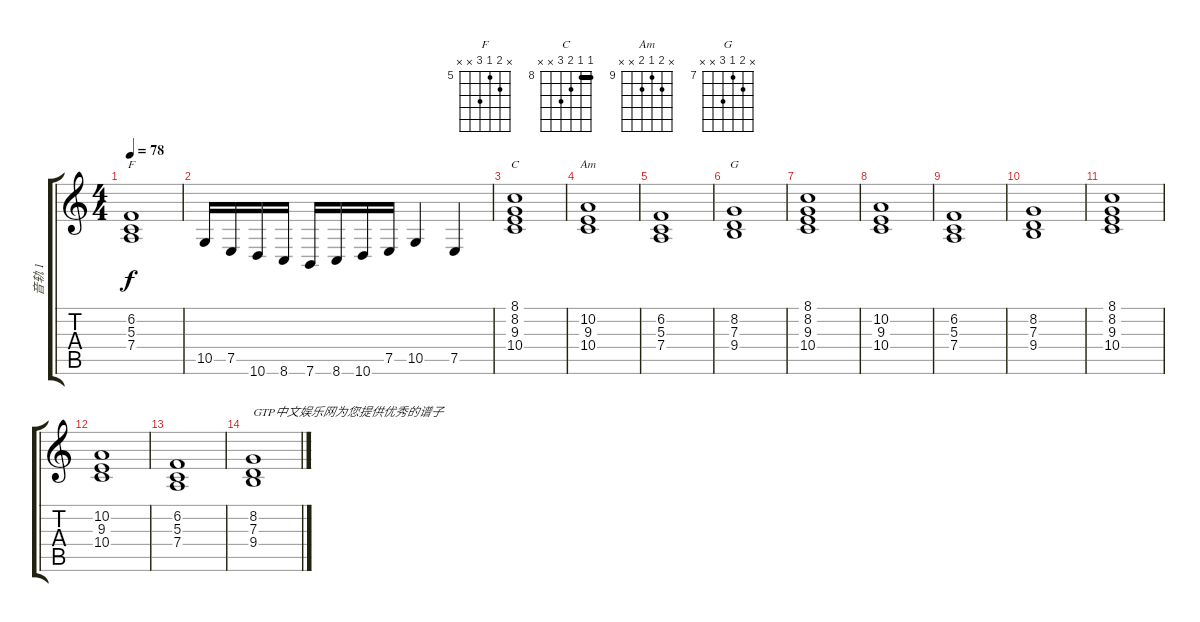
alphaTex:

\track ("音轨 1" "音轨 1") {instrument stringensemble1}
\staff {score tabs}
\tuning (E4 B3 G3 D3 A2 E2) {hide}
\chord ("F" x 6 5 7 x x) {firstfret 5}
\chord ("C" 8 8 9 10 x x) {firstfret 8 barre 8}
\chord ("Am" x 10 9 10 x x) {firstfret 9}
\chord ("G" x 8 7 9 x x) {firstfret 7}
\ts (4 4)
\tempo 78
\clef g2
\ks c
(6.2 5.3 7.4).1{ch "F" dy f} |
10.5.16{volume 14 instrument stringensemble1} 7.5.16 10.6.16 8.6.16 7.6.16 8.6.16 10.6.16 7.5.16 10.5.4 7.5.4 |
(8.1 8.2 9.3 10.4).1{ch "C" volume 9 instrument stringensemble1} |
(10.2 9.3 10.4).1{ch "Am"} |
(6.2 5.3 7.4).1 |
(8.2 7.3 9.4).1{ch "G"} |
(8.1 8.2 9.3 10.4).1 |
(10.2 9.3 10.4).1 |
(6.2 5.3 7.4).1 |
(8.2 7.3 9.4).1 |
(8.1 8.2 9.3 10.4).1{volume 2} |
(10.2 9.3 10.4).1 |
(6.2 5.3 7.4).1 |
(8.2 7.3 9.4).1{txt "GTP中文娱乐网为您提供优秀的谱子"}
